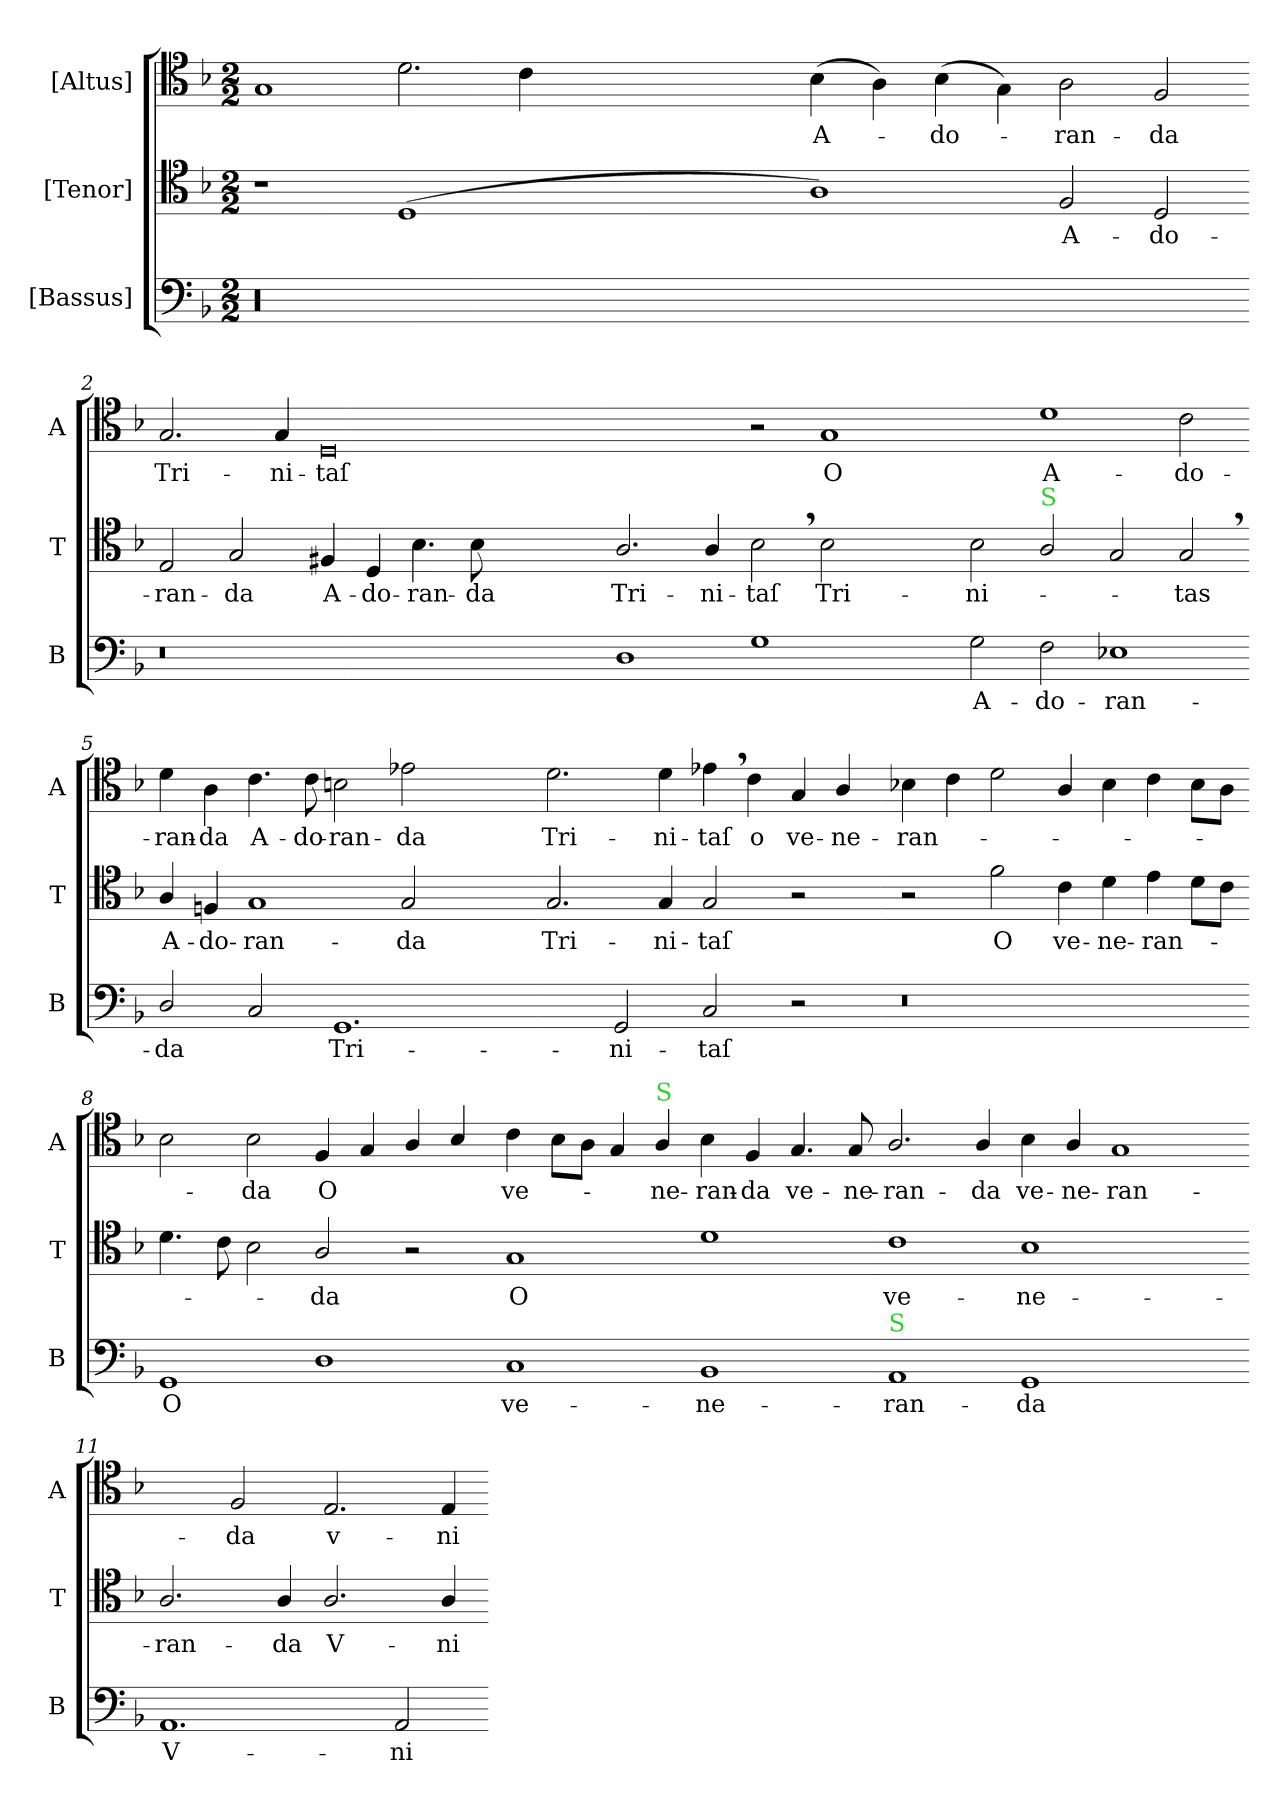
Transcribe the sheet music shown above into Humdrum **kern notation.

**kern	**text	**kern	**text	**kern	**text
*part3	*part3	*part2	*part2	*part1	*part1
*staff3	*staff3	*staff2	*staff2	*staff1	*staff1
*I"[Bassus]	*	*I"[Tenor]	*	*I"[Altus]	*
*I'B	*	*I'T	*	*I'A	*
*clefF4	*	*clefC4	*	*clefC4	*
*k[b-]	*	*k[b-]	*	*k[b-]	*
*F:	*	*F:	*	*F:	*
*M2/2	*	*M2/2	*	*M2/2	*
=	=	=	=	=	=
00r	.	1r	.	1G/	.
.	.	(>1D/	.	2.d\	.
.	.	.	.	4c\	.
.	.	0ryy	.	0ryy	.
=1-	=1-	=1-	=1-	=1-	=1-
0ryy	.	1A\)	.	(4B-\	A-
.	.	.	.	4A\)	.
.	.	.	.	(4B-\	-do-
.	.	.	.	4G\)	.
.	.	2F/	A-	2A\	-ran-
.	.	2D/	-do-	2F/	-da
=2-	=2-	=2-	=2-	=2-	=2-
0r	.	2E/	-ran-	2.G/	Tri-
.	.	2G/	-da	.	.
.	.	.	.	4G/	-ni-
.	.	4F#X/	A-	0D/	-taſ
.	.	4D/	-do-	.	.
.	.	4.B-\	-ran-	.	.
.	.	8B-\	-da	.	.
1ryy	.	1ryy	.	.	.
=3-	=3-	=3-	=3-	=3-	=3-
1D\	.	2.A/	Tri-	1ryy	.
.	.	4A/	-ni-	.	.
1G\	.	2B-,<\	-taſ	2r	.
!	!	!	!LO:LY:i	!	!
.	.	2B-\	Tri-	1G/	O
2ryy	.	2ryy	.	.	.
=4-	=4-	=4-	=4-	=4-	=4-
!	!	!	!LO:LY:i	!	!
2G\	A-	2B-\	-ni-	2ryy	.
!	!	!LO:TX:a:color=limegreen:t=S	!	!	!
2F\	-do-	2A/	.	1d\	A-
1E-X\	-ran-	2G/	.	.	.
!	!	!	!LO:LY:i	!	!
.	.	2G,</	-tas	2c\	-do-
=5-	=5-	=5-	=5-	=5-	=5-
2D/	-da	4A/	A-	4d\	-ran-
.	.	4Fn/	-do-	4A\	-da
2C/	.	1G/	-ran-	4.c\	A-
.	.	.	.	8c\	-do-
1.GG/	Tri-	.	.	2Bn\	-ran-
.	.	2G/	-da	2e-X\	-da
.	.	2ryy	.	2ryy	.
=6-	=6-	=6-	=6-	=6-	=6-
2ryy	.	2.G/	Tri-	2.d\	Tri-
2GG/	-ni-	.	.	.	.
.	.	4G/	-ni-	4d\	-ni-
2C/	-taſ	2G/	-taſ	4e-X,<\	-taſ
.	.	.	.	4c\	o
2r	.	2r	.	4G/	ve-
.	.	.	.	4A/	-ne-
=7-	=7-	=7-	=7-	=7-	=7-
0r	.	2r	.	4B-X\	-ran-
.	.	.	.	4c\	.
.	.	2f\	O	2d\	.
.	.	4c\	ve-	4A/	.
.	.	4d\	-ne-	4B-\	.
.	.	4e\	-ran-	4c\	.
.	.	8d\L	.	8B-\L	.
.	.	8c\J	.	8A\J	.
=8-	=8-	=8-	=8-	=8-	=8-
1GG/	O	4.d\	.	2B-\	.
.	.	8c\	.	.	.
.	.	2B-\	.	2B-\	-da
1D\	.	2A/	-da	4F/	O
.	.	.	.	4G/	.
.	.	2r	.	4A/	.
.	.	.	.	4B-/	.
=9-	=9-	=9-	=9-	=9-	=9-
1C/	ve-	1G/	O	4c\	ve-
.	.	.	.	8B-\L	.
.	.	.	.	8A\J	.
.	.	.	.	4G/	.
!	!	!	!	!LO:TX:a:color=limegreen:t=S	!
.	.	.	.	4A/	-ne-
1BB-/	-ne-	1d\	.	4B-\	-ran-
.	.	.	.	4F/	-da
.	.	.	.	4.G/	ve-
.	.	.	.	8G/	-ne-
=10-	=10-	=10-	=10-	=10-	=10-
!LO:TX:a:color=limegreen:t=S	!	!	!	!	!
1AA/	-ran-	1c\	ve-	2.A/	-ran-
.	.	.	.	4A/	-da
1GG/	-da	1B-\	-ne-	4B-\	ve-
.	.	.	.	4A/	-ne-
.	.	.	.	1G/	-ran-
2ryy	.	2ryy	.	.	.
=11-	=11-	=11-	=11-	=11-	=11-
1.AA/	V-	2.A/	-ran-	2ryy	.
.	.	.	.	2F/	-da
.	.	4A/	-da	.	.
.	.	2.A/	V-	2.E/	v-
2AA/	-ni-	.	.	.	.
.	.	4A/	-ni-	4E/	-ni-
=-	=-	=-	=-	=-	=-
*-	*-	*-	*-	*-	*-
